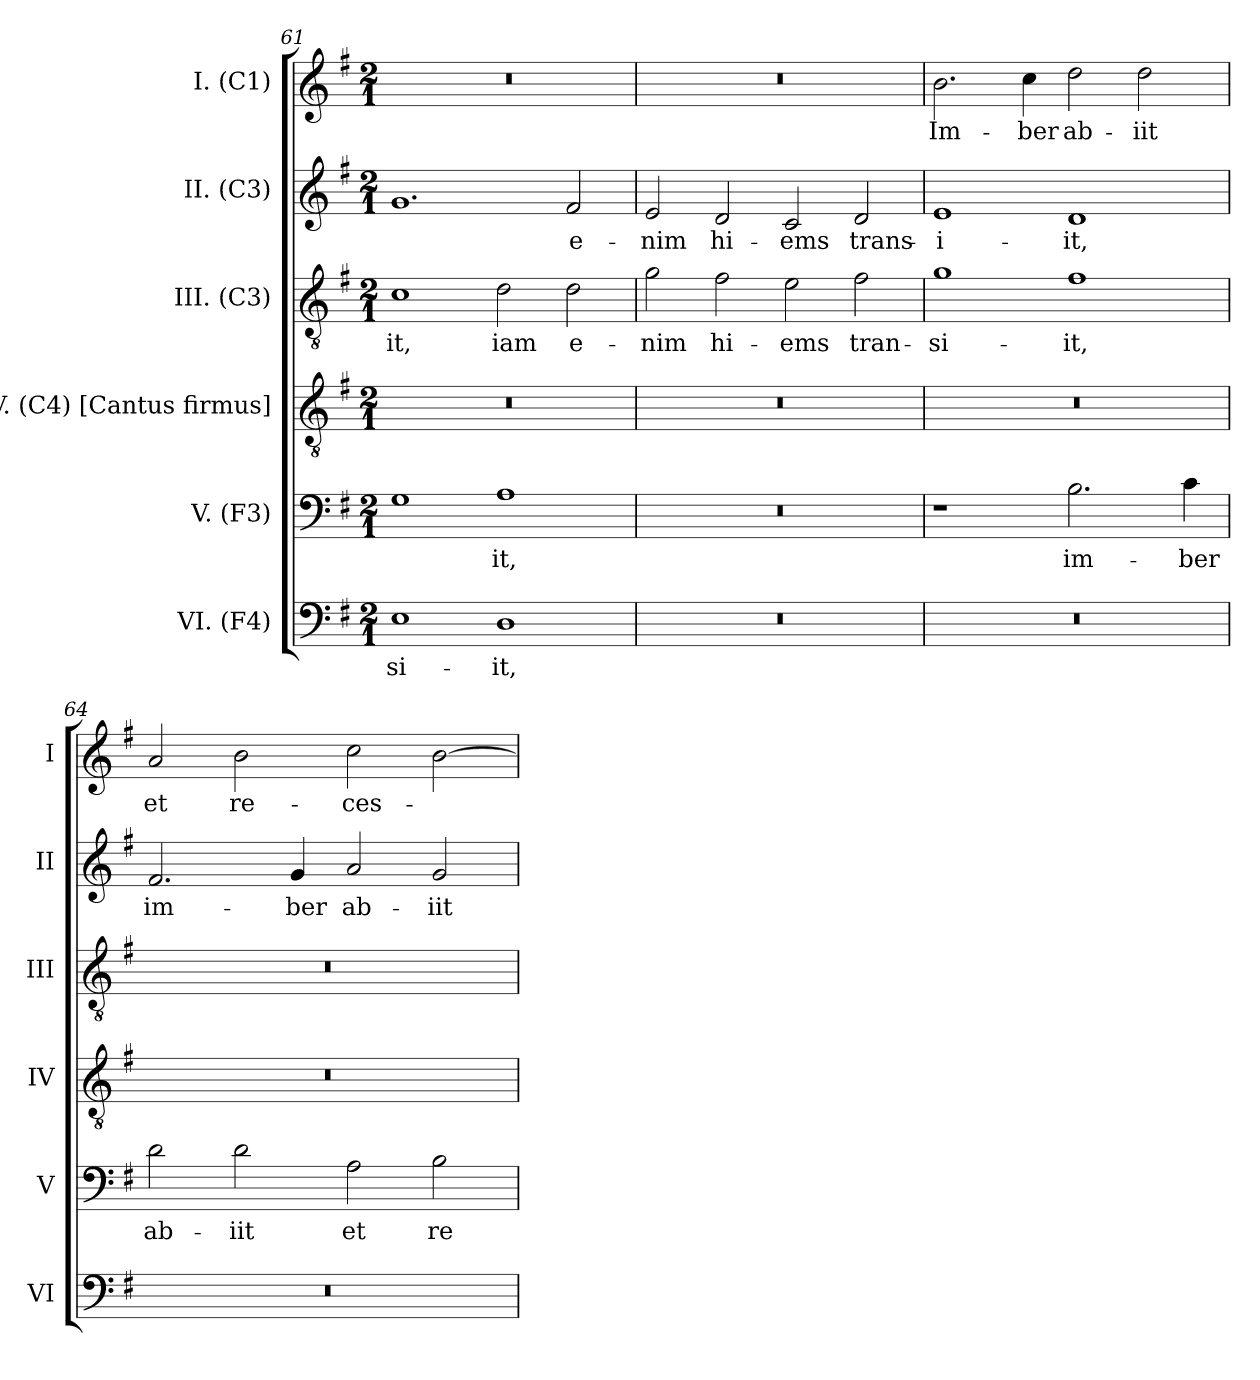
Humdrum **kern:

**kern	**text	**kern	**text	**kern	**kern	**text	**kern	**text	**kern	**text
*part6	*part6	*part5	*part5	*part4	*part3	*part3	*part2	*part2	*part1	*part1
*staff6	*staff6	*staff5	*staff5	*staff4	*staff3	*staff3	*staff2	*staff2	*staff1	*staff1
*I"VI. (F4)	*	*I"V. (F3)	*	*I"IV. (C4) [Cantus firmus]	*I"III. (C3)	*	*I"II. (C3)	*	*I"I. (C1)	*
*I'VI	*	*I'V	*	*I'IV	*I'III	*	*I'II	*	*I'I	*
*clefF4	*	*clefF4	*	*clefGv2	*clefGv2	*	*clefG2	*	*clefG2	*
*	*	*	*	*ITrd7c12	*	*	*	*	*	*
*k[f#]	*	*k[f#]	*	*k[f#]	*k[f#]	*	*k[f#]	*	*k[f#]	*
*G:	*	*G:	*	*G:	*G:	*	*G:	*	*G:	*
*M2/1	*	*M2/1	*	*M2/1	*M2/1	*	*M2/1	*	*M2/1	*
=61	=61	=61	=61	=61	=61	=61	=61	=61	=61	=61
!	!LO:LY:b:color=#000000	!	!	!LO:N:vis=1	!	!	!	!	!	!
!	!	!	!	!	!	!LO:LY:b:color=#000000	!	!	!LO:N:vis=1	!
1Ei	-si-	1Gi	.	0r	1ci	-it,	1.gi	.	0r	.
!	!LO:LY:b:color=#000000	!	!	!	!	!	!	!	!	!
!	!	!	!LO:LY:b:color=#000000	!	!	!	!	!	!	!
!	!	!	!	!	!	!LO:LY:b:color=#000000	!	!	!	!
1Di	-it,	1Ai	-it,	.	2di\	iam	.	.	.	.
!	!	!	!	!	!	!LO:LY:b:color=#000000	!	!	!	!
!	!	!	!	!	!	!	!	!LO:LY:b:color=#000000	!	!
.	.	.	.	.	2di\	e-	2f#i/	e-	.	.
!!LO:LB:g=z
=62	=62	=62	=62	=62	=62	=62	=62	=62	=62	=62
!LO:N:vis=1	!	!LO:N:vis=1	!	!LO:N:vis=1	!	!	!	!	!	!
!	!	!	!	!	!	!LO:LY:b:color=#000000	!	!	!	!
!	!	!	!	!	!	!	!	!LO:LY:b:color=#000000	!LO:N:vis=1	!
0r	.	0r	.	0r	2gi\	-nim	2ei/	-nim	0r	.
!	!	!	!	!	!	!LO:LY:b:color=#000000	!	!	!	!
!	!	!	!	!	!	!	!	!LO:LY:b:color=#000000	!	!
.	.	.	.	.	2f#i\	hi-	2di/	hi-	.	.
!	!	!	!	!	!	!LO:LY:b:color=#000000	!	!	!	!
!	!	!	!	!	!	!	!	!LO:LY:b:color=#000000	!	!
.	.	.	.	.	2ei\	-ems	2ci/	-ems	.	.
!	!	!	!	!	!	!LO:LY:b:color=#000000	!	!	!	!
!	!	!	!	!	!	!	!	!LO:LY:b:color=#000000	!	!
.	.	.	.	.	2f#i\	tran-	2di/	trans-	.	.
=63	=63	=63	=63	=63	=63	=63	=63	=63	=63	=63
!LO:N:vis=1	!	!	!	!LO:N:vis=1	!	!	!	!	!	!
!	!	!	!	!	!	!LO:LY:b:color=#000000	!	!	!	!
!	!	!	!	!	!	!	!	!LO:LY:b:color=#000000	!	!
!	!	!	!	!	!	!	!	!	!	!LO:LY:b:color=#000000
0r	.	1r	.	0r	1gi	-si-	1ei	-i-	2.bi\	Im-
!	!	!	!	!	!	!	!	!	!	!LO:LY:b:color=#000000
.	.	.	.	.	.	.	.	.	4cci\	-ber
!	!	!	!LO:LY:b:color=#000000	!	!	!	!	!	!	!
!	!	!	!	!	!	!LO:LY:b:color=#000000	!	!	!	!
!	!	!	!	!	!	!	!	!LO:LY:b:color=#000000	!	!
!	!	!	!	!	!	!	!	!	!	!LO:LY:b:color=#000000
.	.	2.Bi\	im-	.	1f#i	-it,	1di	-it,	2ddi\	ab-
!	!	!	!	!	!	!	!	!	!	!LO:LY:b:color=#000000
.	.	.	.	.	.	.	.	.	2ddi\	-iit
!	!	!	!LO:LY:b:color=#000000	!	!	!	!	!	!	!
.	.	4ci\	-ber	.	.	.	.	.	.	.
=64	=64	=64	=64	=64	=64	=64	=64	=64	=64	=64
!LO:N:vis=1	!	!	!	!	!	!	!	!	!	!
!	!	!	!LO:LY:b:color=#000000	!LO:N:vis=1	!LO:N:vis=1	!	!	!	!	!
!	!	!	!	!	!	!	!	!LO:LY:b:color=#000000	!	!
!	!	!	!	!	!	!	!	!	!	!LO:LY:b:color=#000000
0r	.	2di\	ab-	0r	0r	.	2.f#i/	im-	2ai/	et
!	!	!	!LO:LY:b:color=#000000	!	!	!	!	!	!	!
!	!	!	!	!	!	!	!	!	!	!LO:LY:b:color=#000000
.	.	2di\	-iit	.	.	.	.	.	2bi\	re-
!	!	!	!	!	!	!	!	!LO:LY:b:color=#000000	!	!
.	.	.	.	.	.	.	4gi/	-ber	.	.
!	!	!	!LO:LY:b:color=#000000	!	!	!	!	!	!	!
!	!	!	!	!	!	!	!	!LO:LY:b:color=#000000	!	!
!	!	!	!	!	!	!	!	!	!	!LO:LY:b:color=#000000
.	.	2Ai\	et	.	.	.	2ai/	ab-	2cci\	-ces-
!	!	!	!LO:LY:b:color=#000000	!	!	!	!	!	!	!
!	!	!	!	!	!	!	!	!LO:LY:b:color=#000000	!	!
.	.	2Bi\	re-	.	.	.	2gi/	-iit	[2bi\	.
=	=	=	=	=	=	=	=	=	=	=
*-	*-	*-	*-	*-	*-	*-	*-	*-	*-	*-
